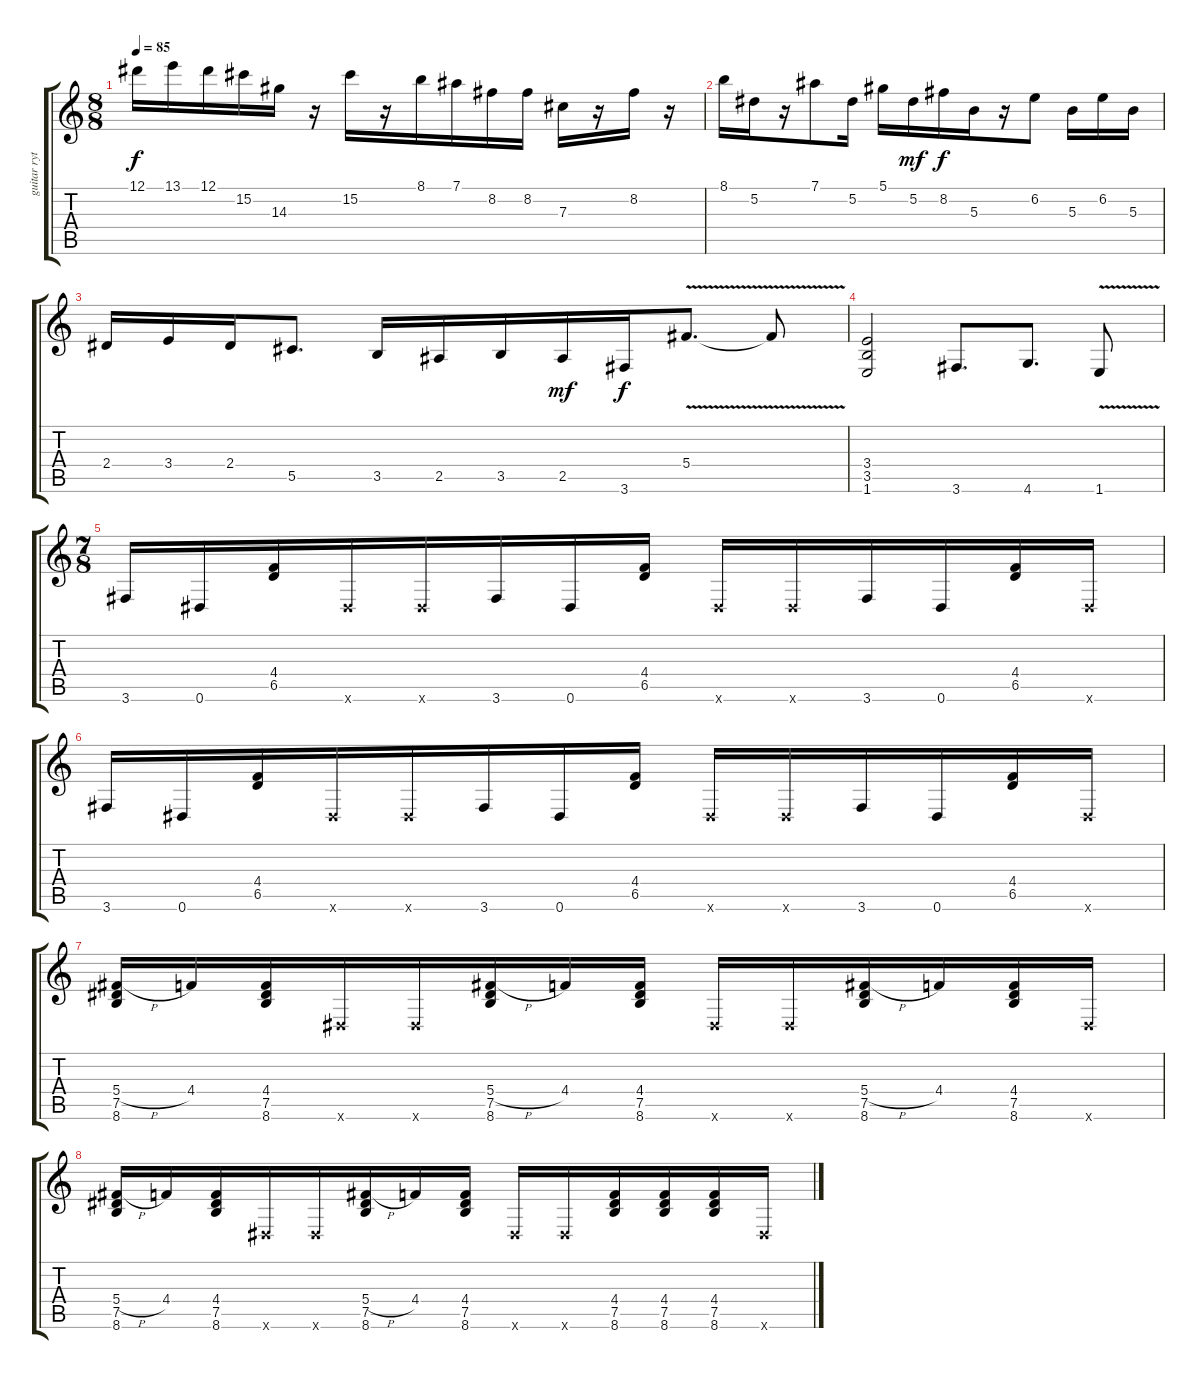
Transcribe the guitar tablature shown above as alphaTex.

\track ("guitar rythm" "guitar ryt") {instrument acousticguitarsteel}
\staff {score tabs}
\tuning (Eb4 Bb3 Gb3 Db3 Ab2 Eb2) {hide}
\ts (8 8)
\tempo 85
\clef g2
\ks c
12.1.16{dy f} 13.1.16 12.1.16 15.2.16 14.3.16 r.16 15.2.16 r.16 8.1.16 7.1.16 8.2.16 8.2.16 7.3.16 r.16 8.2.16 r.16 |
8.1.16 5.2.16 r.16 7.1.8 5.2.16 5.1.16 5.2.16{dy mf} 8.2.16{dy f} 5.3.16 r.16 6.2.8 5.3.16 6.2.16 5.3.16 |
2.4.16 3.4.16 2.4.16 5.5.8{d} 3.5.16 2.5.16 3.5.16 2.5.16{dy mf} 3.6.16{dy f} 5.4{v}.8{d} 5.4{t}.8 |
(3.4 3.5 1.6).2 3.6.8{d} 4.6.8{d} 1.6{v}.8 |
\ts (7 8)
3.6.16 0.6.16 (4.4 6.5).16 0.6{x}.16 0.6{x}.16 3.6.16 0.6.16 (4.4 6.5).16 0.6{x}.16 0.6{x}.16 3.6.16 0.6.16 (4.4 6.5).16 0.6{x}.16 |
3.6.16 0.6.16 (4.4 6.5).16 0.6{x}.16 0.6{x}.16 3.6.16 0.6.16 (4.4 6.5).16 0.6{x}.16 0.6{x}.16 3.6.16 0.6.16 (4.4 6.5).16 0.6{x}.16 |
(5.4{h} 7.5 8.6).16 4.4.16 (4.4 7.5 8.6).16 0.6{x}.16 0.6{x}.16 (5.4{h} 7.5 8.6).16 4.4.16 (4.4 7.5 8.6).16 0.6{x}.16 0.6{x}.16 (5.4{h} 7.5 8.6).16 4.4.16 (4.4 7.5 8.6).16 0.6{x}.16 |
(5.4{h} 7.5 8.6).16 4.4.16 (4.4 7.5 8.6).16 0.6{x}.16 0.6{x}.16 (5.4{h} 7.5 8.6).16 4.4.16 (4.4 7.5 8.6).16 0.6{x}.16 0.6{x}.16 (4.4 7.5 8.6).16 (4.4 7.5 8.6).16 (4.4 7.5 8.6).16 0.6{x}.16
